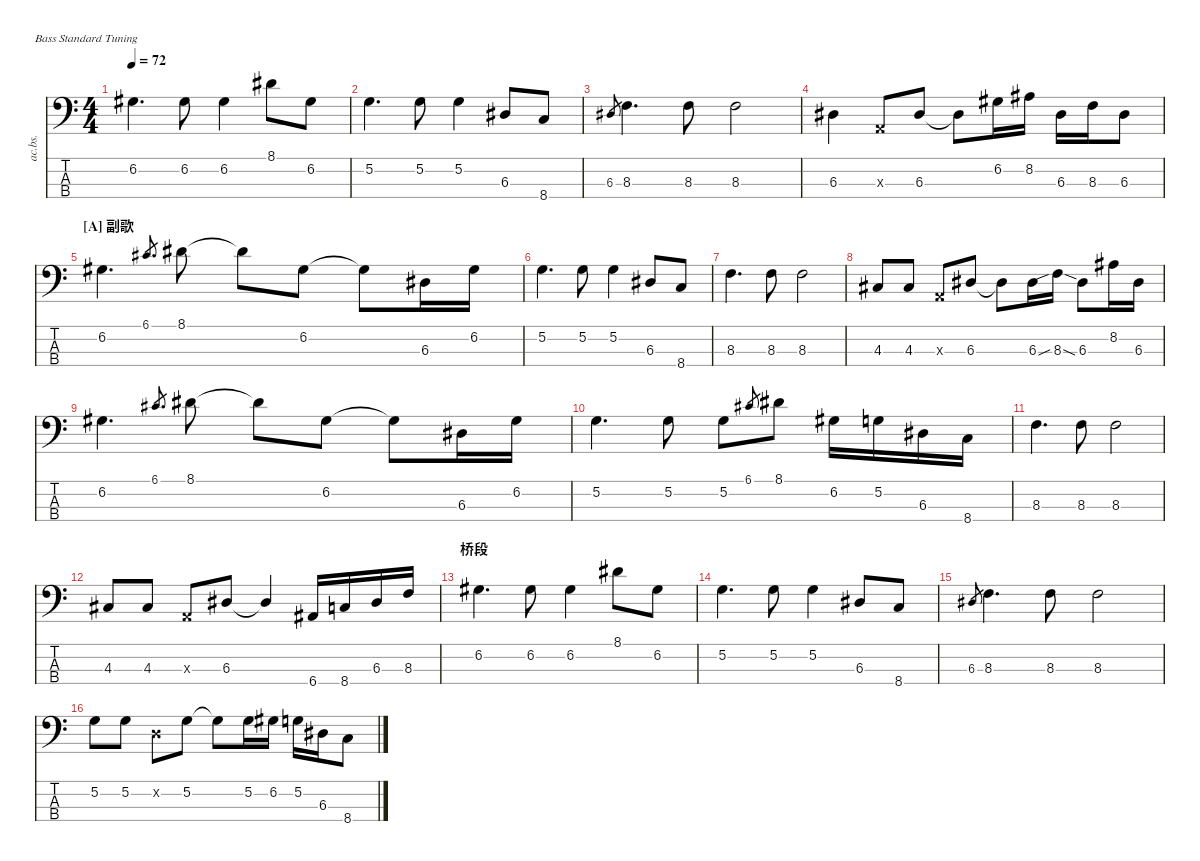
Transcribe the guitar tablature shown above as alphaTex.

\defaultSystemsLayout 4
\hideDynamics
\bracketExtendMode nobrackets
\track ("Acoustic Bass" "ac.bs.") {instrument acousticbass}
\staff {score tabs}
\tuning (G2 D2 A1 E1)
\ts (4 4)
\tempo 72
\clef f4
\ks c
6.2{acc #}.4{d dy mf beam Down} 6.2{acc #}.8{beam Down} 6.2{acc #}.4{beam Down} 8.1{acc #}.8{beam Down} 6.2{acc #}.8{beam Down} |
5.2.4{d beam Down} 5.2.8{beam Down} 5.2.4{beam Down} 6.3{acc #}.8{beam Up} 8.4.8{beam Up} |
6.3{acc #}.8{gr beam Up} 8.3.4{d beam Down} 8.3.8{beam Down} 8.3.2{beam Down} |
6.3{acc #}.4{beam Down} 0.3{x}.8{beam Up} 6.3{acc #}.8{beam Up} 6.3{t acc #}.8{beam Down} 6.2{acc #}.16{beam Down} 8.2{acc #}.16{beam Down} 6.3{acc #}.16{beam Down} 8.3.16{beam Down} 6.3{acc #}.8{beam Down} |
\section ("A" "副歌")
6.2{acc #}.4{d beam Down} 6.1{acc #}.8{d gr beam Up} 8.1{acc #}.8{beam Down} 8.1{t acc #}.8{beam Down} 6.2{acc #}.8{beam Down} 6.2{t acc #}.8{beam Down} 6.3{acc #}.16{beam Down} 6.2{acc #}.16{beam Down} |
5.2.4{d beam Down} 5.2.8{beam Down} 5.2.4{beam Down} 6.3{acc #}.8{beam Up} 8.4.8{beam Up} |
8.3.4{d beam Down} 8.3.8{beam Down} 8.3.2{beam Down} |
4.3{acc #}.8{beam Up} 4.3{acc #}.8{beam Up} 0.3{x}.8{beam Up} 6.3{acc #}.8{beam Up} 6.3{t acc #}.8{beam Down} 6.3{acc #}.16{beam Down} 8.3{sib sod}.16{beam Down} 6.3{acc #}.8{beam Down} 8.2{acc #}.16{beam Down} 6.3{acc #}.16{beam Down} |
6.2{acc #}.4{d beam Down} 6.1{acc #}.8{d gr beam Up} 8.1{acc #}.8{beam Down} 8.1{t acc #}.8{beam Down} 6.2{acc #}.8{beam Down} 6.2{t acc #}.8{beam Down} 6.3{acc #}.16{beam Down} 6.2{acc #}.16{beam Down} |
5.2.4{d beam Down} 5.2.8{beam Down} 5.2.8{beam Down} 6.1{acc #}.8{gr beam Up} 8.1{acc #}.8{beam Down} 6.2{acc #}.16{beam Down} 5.2.16{beam Down} 6.3{acc #}.16{beam Down} 8.4.16{beam Down} |
8.3.4{d beam Down} 8.3.8{beam Down} 8.3.2{beam Down} |
4.3{acc #}.8{beam Up} 4.3{acc #}.8{beam Up} 0.3{x}.8{beam Up} 6.3{acc #}.8{beam Up} 6.3{t acc #}.4{beam Up} 6.4{acc #}.16{beam Up} 8.4.16{beam Up} 6.3{acc #}.16{beam Up} 8.3.16{beam Up} |
\section ("" "桥段")
6.2{acc #}.4{d beam Down} 6.2{acc #}.8{beam Down} 6.2{acc #}.4{beam Down} 8.1{acc #}.8{beam Down} 6.2{acc #}.8{beam Down} |
5.2.4{d beam Down} 5.2.8{beam Down} 5.2.4{beam Down} 6.3{acc #}.8{beam Up} 8.4.8{beam Up} |
6.3{acc #}.8{gr beam Up} 8.3.4{d beam Down} 8.3.8{beam Down} 8.3.2{beam Down} |
5.2.8{beam Down} 5.2.8{beam Down} 0.2{x}.8{beam Down} 5.2.8{beam Down} 5.2{t}.8{beam Down} 5.2.16{beam Down} 6.2{acc #}.16{beam Down} 5.2.16{beam Down} 6.3{acc #}.16{beam Down} 8.4.8{beam Down}
